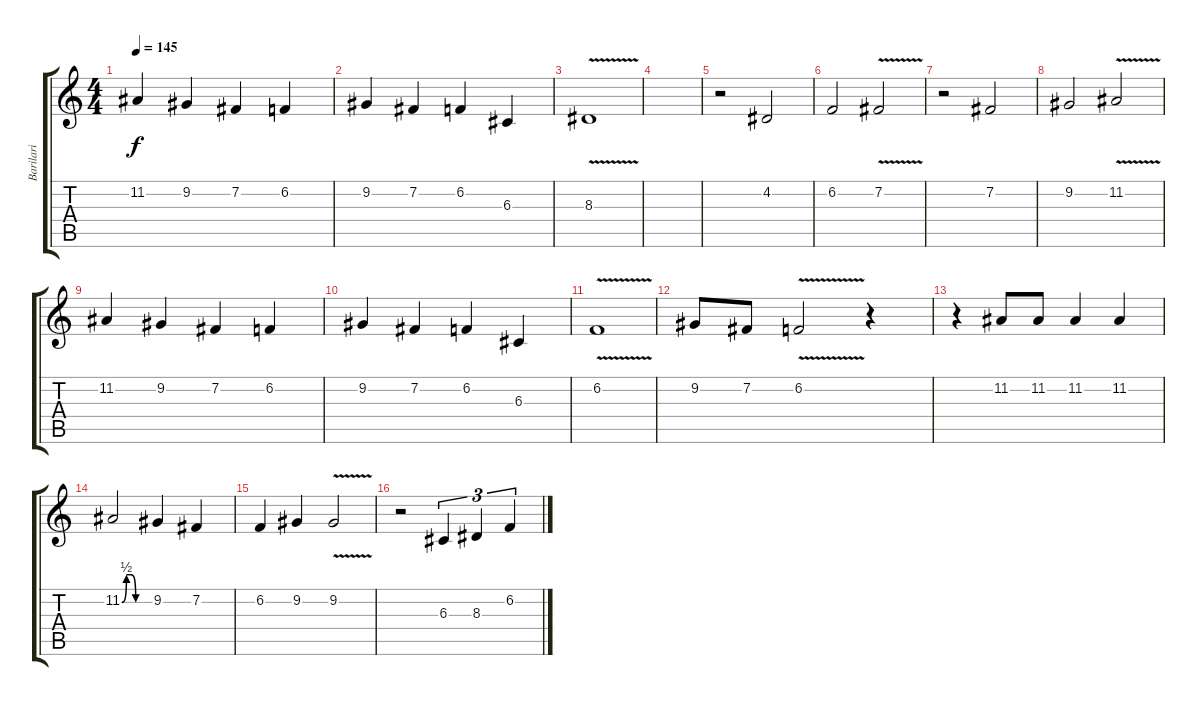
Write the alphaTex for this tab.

\track ("Barilari" "Barilari") {instrument synthbrass1}
\staff {score tabs}
\tuning (E4 B3 G3 D3 A2 E2) {hide}
\ts (4 4)
\tempo 145
\clef g2
\ks c
11.2.4{dy f} 9.2.4 7.2.4 6.2.4 |
9.2.4 7.2.4 6.2.4 6.3.4 |
8.3{v}.1 |
|
r.2 4.2.2 |
6.2.2 7.2{v}.2 |
r.2 7.2.2 |
9.2.2 11.2{v}.2 |
11.2.4 9.2.4 7.2.4 6.2.4 |
9.2.4 7.2.4 6.2.4 6.3.4 |
6.2{v}.1 |
9.2.8 7.2.8 6.2{v}.2 r.4 |
r.4 11.2.8 11.2.8 11.2.4 11.2.4 |
11.2{be (custom 0 0 10 2 20 2 30 0 60 0)}.2 9.2.4 7.2.4 |
6.2.4 9.2.4 9.2{v}.2 |
r.2 6.3.4{tu (3 2)} 8.3.4{tu (3 2)} 6.2.4{tu (3 2)}
